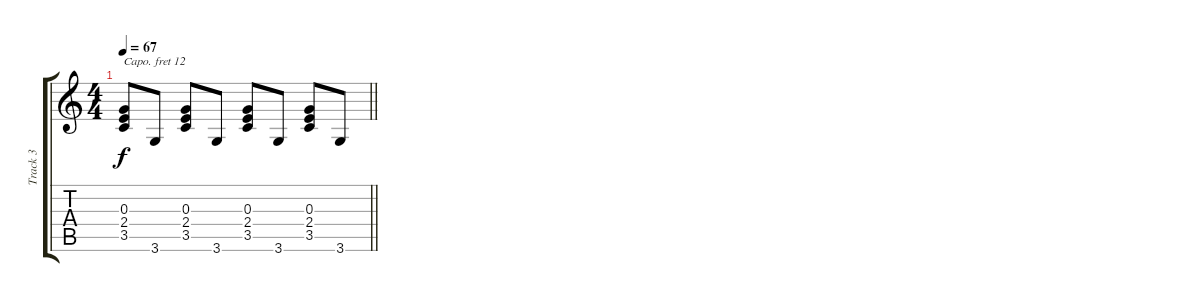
\track ("Track 3" "Track 3") {instrument acousticgrandpiano}
\staff {score tabs}
\capo 12
\tuning (E4 B3 G3 D3 A2 E2) {hide}
\ts (4 4)
\tempo 67
\clef g2
\barLineRight lightlight
\ks c
(0.3 2.4 3.5).8{dy f} 3.6.8 (0.3 2.4 3.5).8 3.6.8 (0.3 2.4 3.5).8 3.6.8 (0.3 2.4 3.5).8 3.6.8
